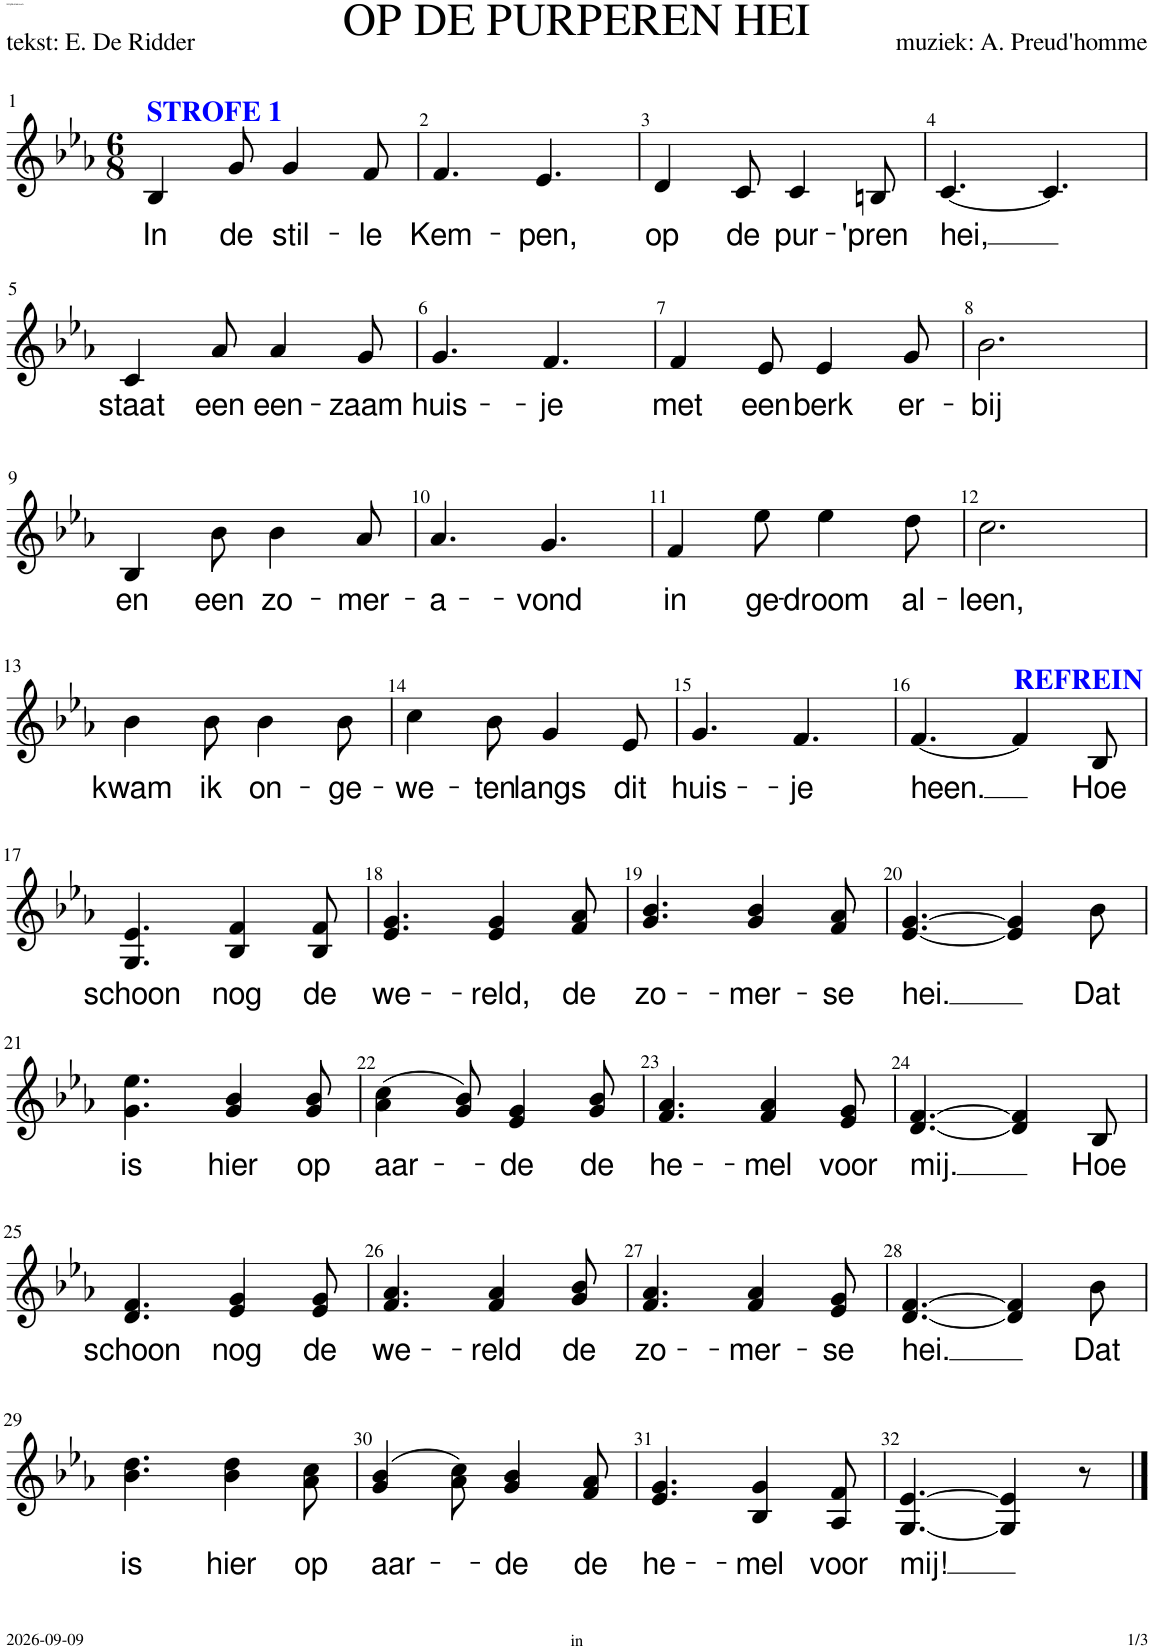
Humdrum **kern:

**kern	**text
*part1	*part1
*staff1	*staff1
*I"Soprano	*
*clefG2	*
*k[b-e-a-]	*
*M6/8	*
=1	=1
!LO:TX:a:B:color=#0000FF:t=STROFE 1	!
!	!LO:LY:b
4B-/	In
!	!LO:LY:b
8g/	de
!	!LO:LY:b
4g/	stil-
!	!LO:LY:b
8f/	-le
=2	=2
!	!LO:LY:b
4.f/	Kem-
!	!LO:LY:b
4.e-/	-pen,
=3	=3
!	!LO:LY:b
4d/	op
!	!LO:LY:b
8c/	de
!	!LO:LY:b
4c/	pur-
!	!LO:LY:b
8Bn/	-'pren
=4	=4
!	!LO:LY:b
[4.c/	hei,
4.c/]	.
!!LO:LB:g=z
=5	=5
!	!LO:LY:b
4c/	staat
!	!LO:LY:b
8a-/	een
!	!LO:LY:b
4a-/	een-
!	!LO:LY:b
8g/	-zaam
=6	=6
!	!LO:LY:b
4.g/	huis-
!	!LO:LY:b
4.f/	-je
=7	=7
!	!LO:LY:b
4f/	met
!	!LO:LY:b
8e-/	een
!	!LO:LY:b
4e-/	berk
!	!LO:LY:b
8g/	er-
=8	=8
!	!LO:LY:b
2.b-\	-bij
!!LO:LB:g=z
=9	=9
!	!LO:LY:b
4B-/	en
!	!LO:LY:b
8b-\	een
!	!LO:LY:b
4b-\	zo-
!	!LO:LY:b
8a-/	-mer-
=10	=10
!	!LO:LY:b
4.a-/	-a-
!	!LO:LY:b
4.g/	-vond
=11	=11
!	!LO:LY:b
4f/	in
!	!LO:LY:b
8ee-\	ge-
!	!LO:LY:b
4ee-\	-droom
!	!LO:LY:b
8dd\	al-
=12	=12
!	!LO:LY:b
2.cc\	-leen,
!!LO:LB:g=z
=13	=13
!	!LO:LY:b
4b-\	kwam
!	!LO:LY:b
8b-\	ik
!	!LO:LY:b
4b-\	on-
!	!LO:LY:b
8b-\	-ge-
=14	=14
!	!LO:LY:b
4cc\	-we-
!	!LO:LY:b
8b-\	-ten
!	!LO:LY:b
4g/	langs
!	!LO:LY:b
8e-/	dit
=15	=15
!	!LO:LY:b
4.g/	huis-
!	!LO:LY:b
4.f/	-je
=16	=16
!	!LO:LY:b
[4.f/	heen.
4f/]	.
!LO:TX:a:B:color=#0000FF:t=REFREIN	!
!	!LO:LY:b
8B-/	Hoe
!!LO:LB:g=z
=17	=17
!	!LO:LY:b
4.G/ 4.e-/	schoon
!	!LO:LY:b
4B-/ 4f/	nog
!	!LO:LY:b
8B-/ 8f/	de
=18	=18
!	!LO:LY:b
4.e-/ 4.g/	we-
!	!LO:LY:b
4e-/ 4g/	-reld,
!	!LO:LY:b
8f/ 8a-/	de
=19	=19
!	!LO:LY:b
4.g/ 4.b-/	zo-
!	!LO:LY:b
4g/ 4b-/	-mer-
!	!LO:LY:b
8f/ 8a-/	-se
=20	=20
!	!LO:LY:b
[4.e-/ [4.g/	hei.
4e-/] 4g/]	.
!	!LO:LY:b
8b-\	Dat
!!LO:LB:g=z
=21	=21
!	!LO:LY:b
4.g\ 4.ee-\	is
!	!LO:LY:b
4g/ 4b-/	hier
!	!LO:LY:b
8g/ 8b-/	op
=22	=22
!	!LO:LY:b
(4a-\ 4cc\	aar-
8g/ 8b-/)	.
!	!LO:LY:b
4e-/ 4g/	-de
!	!LO:LY:b
8g/ 8b-/	de
=23	=23
!	!LO:LY:b
4.f/ 4.a-/	he-
!	!LO:LY:b
4f/ 4a-/	-mel
!	!LO:LY:b
8e-/ 8g/	voor
=24	=24
!	!LO:LY:b
[4.d/ [4.f/	mij.
4d/] 4f/]	.
!	!LO:LY:b
8B-/	Hoe
!!LO:LB:g=z
=25	=25
!	!LO:LY:b
4.d/ 4.f/	schoon
!	!LO:LY:b
4e-/ 4g/	nog
!	!LO:LY:b
8e-/ 8g/	de
=26	=26
!	!LO:LY:b
4.f/ 4.a-/	we-
!	!LO:LY:b
4f/ 4a-/	-reld
!	!LO:LY:b
8g/ 8b-/	de
=27	=27
!	!LO:LY:b
4.f/ 4.a-/	zo-
!	!LO:LY:b
4f/ 4a-/	-mer-
!	!LO:LY:b
8e-/ 8g/	-se
=28	=28
!	!LO:LY:b
[4.d/ [4.f/	hei.
4d/] 4f/]	.
!	!LO:LY:b
8b-\	Dat
!!LO:LB:g=z
=29	=29
!	!LO:LY:b
4.b-\ 4.dd\	is
!	!LO:LY:b
4b-\ 4dd\	hier
!	!LO:LY:b
8a-\ 8cc\	op
=30	=30
!	!LO:LY:b
(4g/ 4b-/	aar-
8a-\ 8cc\)	.
!	!LO:LY:b
4g/ 4b-/	-de
!	!LO:LY:b
8f/ 8a-/	de
=31	=31
!	!LO:LY:b
4.e-/ 4.g/	he-
!	!LO:LY:b
4B-/ 4g/	-mel
!	!LO:LY:b
8A-/ 8f/	voor
=32	=32
!	!LO:LY:b
[4.G/ [4.e-/	mij!
4G/] 4e-/]	.
8r	.
==	==
*-	*-
